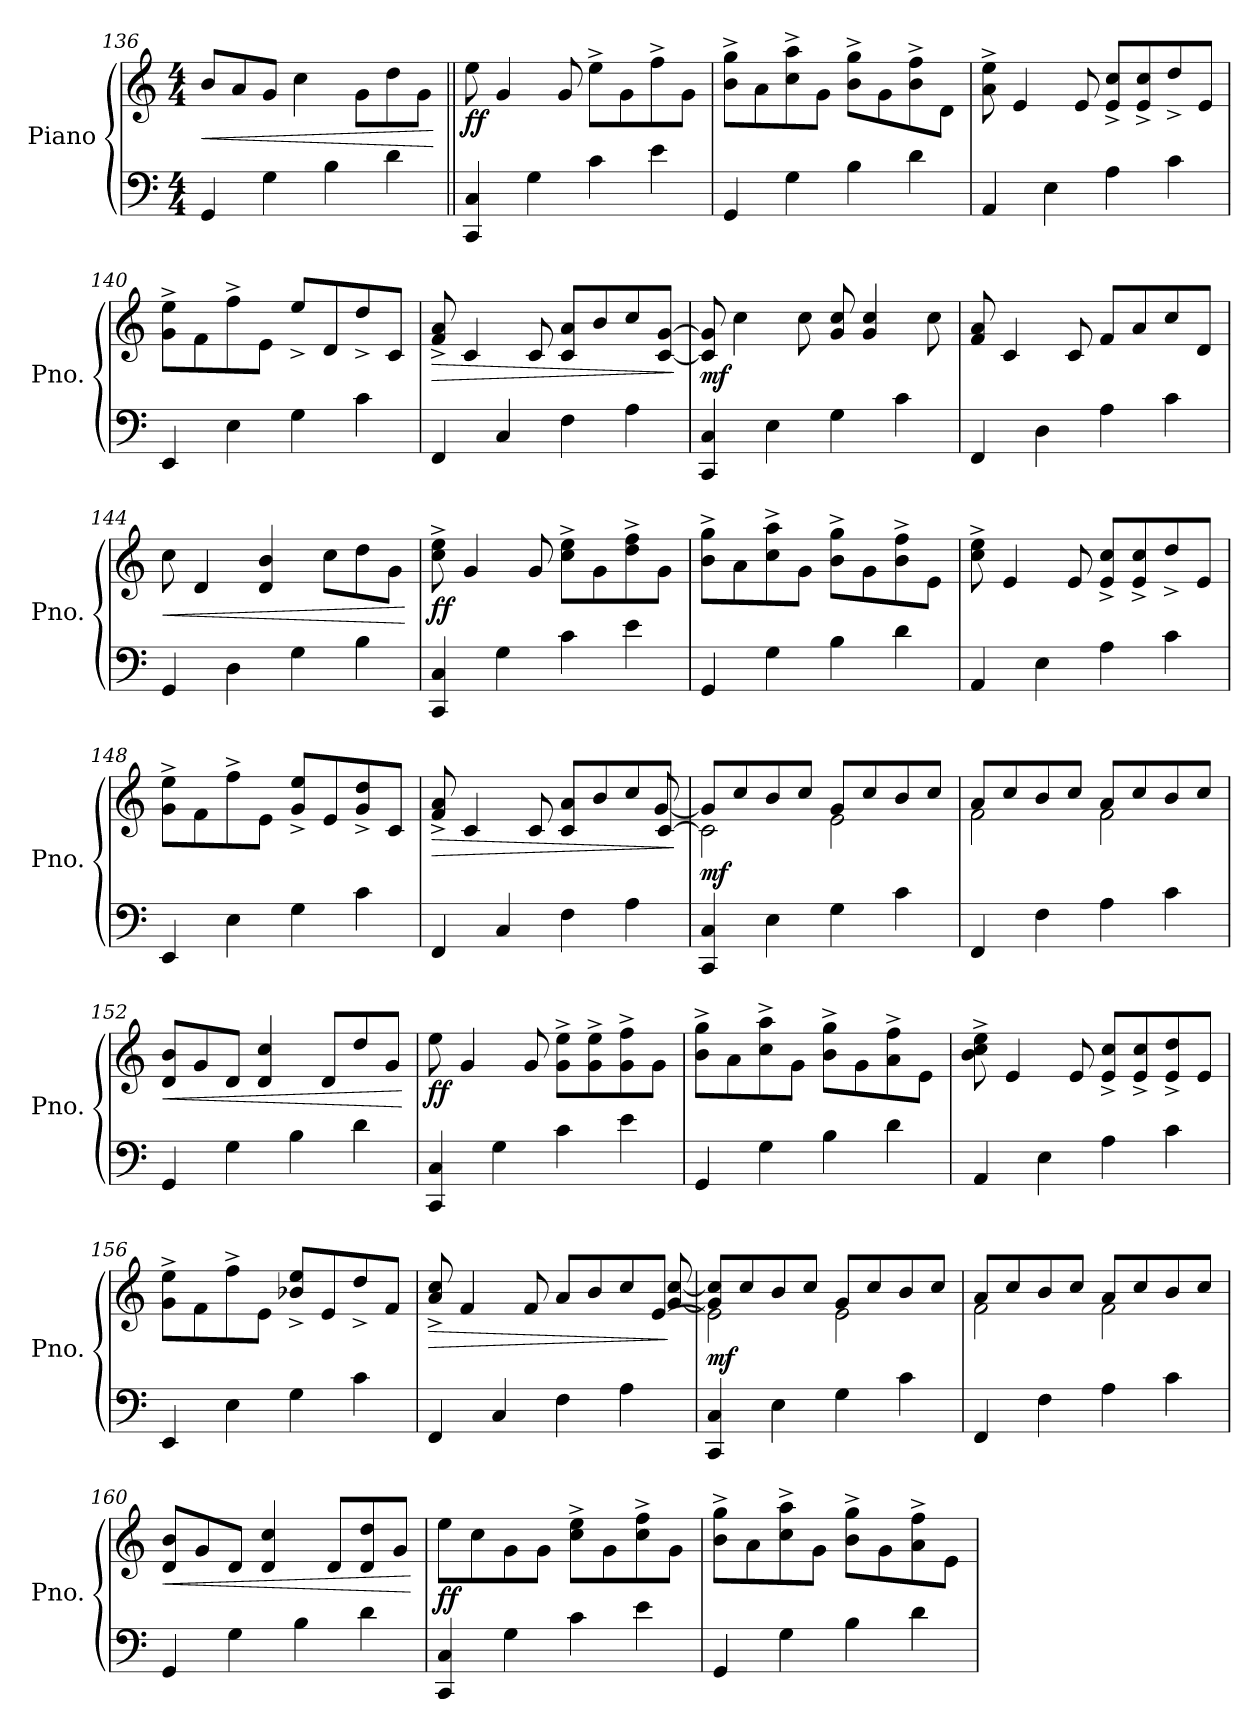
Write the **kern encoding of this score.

**kern	**kern	**dynam
*part1	*part1	*part1
*staff2	*staff1	*staff1/2
*I"Piano	*	*
*I'Pno.	*	*
*clefF4	*clefG2	*
*k[]	*k[]	*
*M4/4	*M4/4	*
=136	=136	=136
!	!	!LO:HP:b
4GG/	8b/L	<
.	8a/	.
4G\	8g/J	.
.	4cc\	.
4B\	.	.
.	8g\L	.
4d\	8dd\	.
.	8g\J	.
.	.	[
!!LO:LB:g=z
=137||	=137||	=137||
!	!	!LO:DY:b
4CC/ 4C/	8ee\	ff
.	4g/	.
4G\	.	.
.	8g/	.
4c\	8ee^\L	.
.	8g\	.
4e\	8ff^\	.
.	8g\J	.
=138	=138	=138
4GG/	8b\^ 8gg\^L	.
.	8a\	.
4G\	8cc\^ 8aa\^	.
.	8g\J	.
4B\	8b\^ 8gg\^L	.
.	8g\	.
4d\	8b\^ 8ff\^	.
.	8d\J	.
=139	=139	=139
4AA/	8a\^ 8ee\^	.
.	4e/	.
4E\	.	.
.	8e/	.
4A\	8e/^ 8cc/^L	.
.	8e/^ 8cc/^	.
4c\	8dd^/	.
.	8e/J	.
=140	=140	=140
4EE/	8g\^ 8ee\^L	.
.	8f\	.
4E\	8ff^\	.
.	8e\J	.
4G\	8ee^/L	.
.	8d/	.
4c\	8dd^/	.
.	8c/J	.
=141	=141	=141
!	!	!LO:HP:b
4FF/	8f/^ 8a/^	>
.	4c/	.
4C/	.	.
.	8c/	.
4F\	8c/ 8a/L	.
.	8b/	.
4A\	8cc/	.
.	[8c/ [8g/J	.
.	.	]
!!LO:LB:g=z
=142	=142	=142
!	!	!LO:DY:b
4CC/ 4C/	8c/] 8g/]	mf
.	4cc\	.
4E\	.	.
.	8cc\	.
4G\	8g/ 8cc/	.
.	4g/ 4cc/	.
4c\	.	.
.	8cc\	.
=143	=143	=143
4FF/	8f/ 8a/	.
.	4c/	.
4D\	.	.
.	8c/	.
4A\	8f/L	.
.	8a/	.
4c\	8cc/	.
.	8d/J	.
=144	=144	=144
!	!	!LO:HP:b
4GG/	8cc\	<
.	4d/	.
4D\	.	.
.	4d/ 4b/	.
4G\	.	.
.	8cc\L	.
4B\	8dd\	.
.	8g\J	.
.	.	[
=145	=145	=145
!	!	!LO:DY:b
4CC/ 4C/	8cc\^ 8ee\^	ff
.	4g/	.
4G\	.	.
.	8g/	.
4c\	8cc\^ 8ee\^L	.
.	8g\	.
4e\	8dd\^ 8ff\^	.
.	8g\J	.
=146	=146	=146
4GG/	8b\^ 8gg\^L	.
.	8a\	.
4G\	8cc\^ 8aa\^	.
.	8g\J	.
4B\	8b\^ 8gg\^L	.
.	8g\	.
4d\	8b\^ 8ff\^	.
.	8e\J	.
!!LO:LB:g=z
=147	=147	=147
4AA/	8cc\^ 8ee\^	.
.	4e/	.
4E\	.	.
.	8e/	.
4A\	8e/^ 8cc/^L	.
.	8e/^ 8cc/^	.
4c\	8dd^/	.
.	8e/J	.
=148	=148	=148
4EE/	8g\^ 8ee\^L	.
.	8f\	.
4E\	8ff^\	.
.	8e\J	.
4G\	8g/^ 8ee/^L	.
.	8e/	.
4c\	8g/^ 8dd/^	.
.	8c/J	.
=149	=149	=149
!	!	!LO:HP:b
*	*^	*
4FF/	8f/^ 8a/^	2..ryy	>
.	4c/	.	.
4C/	.	.	.
.	8c/	.	.
4F\	8c/ 8a/L	.	.
.	8b/	.	.
4A\	8cc/	.	.
.	[8c/J	[8g/	.
*	*v	*v	*
.	.	]
=150	=150	=150
*	*^	*
!	!	!	!LO:DY:b
4CC/ 4C/	2c\]	8g/L]	mf
.	.	8cc/	.
4E\	.	8b/	.
.	.	8cc/J	.
4G\	2e\	8g/L	.
.	.	8cc/	.
4c\	.	8b/	.
.	.	8cc/J	.
=151	=151	=151	=151
4FF/	2f\	8a/L	.
.	.	8cc/	.
4F\	.	8b/	.
.	.	8cc/J	.
4A\	2f\	8a/L	.
.	.	8cc/	.
4c\	.	8b/	.
.	.	8cc/J	.
!!LO:LB:g=z
=152	=152	=152	=152
!	!	!	!LO:HP:b
*	*v	*v	*
4GG/	8d/ 8b/L	<
.	8g/	.
4G\	8d/J	.
.	4d/ 4cc/	.
4B\	.	.
.	8d/L	.
4d\	8dd/	.
.	8g/J	.
.	.	[
=153	=153	=153
!	!	!LO:DY:b
4CC/ 4C/	8ee\	ff
.	4g/	.
4G\	.	.
.	8g/	.
4c\	8g\^ 8ee\^L	.
.	8g\^ 8ee\^	.
4e\	8g\^ 8ff\^	.
.	8g\J	.
=154	=154	=154
4GG/	8b\^ 8gg\^L	.
.	8a\	.
4G\	8cc\^ 8aa\^	.
.	8g\J	.
4B\	8b\^ 8gg\^L	.
.	8g\	.
4d\	8a\^ 8ff\^	.
.	8e\J	.
=155	=155	=155
4AA/	8b\^ 8cc\^ 8ee\^	.
.	4e/	.
4E\	.	.
.	8e/	.
4A\	8e/^ 8cc/^L	.
.	8e/^ 8cc/^	.
4c\	8e/^ 8dd/^	.
.	8e/J	.
=156	=156	=156
4EE/	8g\^ 8ee\^L	.
.	8f\	.
4E\	8ff^\	.
.	8e\J	.
4G\	8b-X/^ 8ee/^L	.
.	8e/	.
4c\	8dd^/	.
.	8f/J	.
!!LO:PB:g=z
=157	=157	=157
!	!	!LO:HP:b
*	*^	*
4FF/	8a/^ 8cc/^	2..ryy	>
.	4f/	.	.
4C/	.	.	.
.	8f/	.	.
4F\	8a/L	.	.
.	8b/	.	.
4A\	8cc/	.	.
.	[8e/J	[8g/ [8cc/	.
*	*v	*v	*
.	.	]
=158	=158	=158
*	*^	*
!	!	!	!LO:DY:b
4CC/ 4C/	2e\]	8g/] 8cc/]L	mf
.	.	8cc/	.
4E\	.	8b/	.
.	.	8cc/J	.
4G\	2e\	8g/L	.
.	.	8cc/	.
4c\	.	8b/	.
.	.	8cc/J	.
=159	=159	=159	=159
4FF/	2f\	8a/L	.
.	.	8cc/	.
4F\	.	8b/	.
.	.	8cc/J	.
4A\	2f\	8a/L	.
.	.	8cc/	.
4c\	.	8b/	.
.	.	8cc/J	.
=160	=160	=160	=160
!	!	!	!LO:HP:b
*	*v	*v	*
4GG/	8d/ 8b/L	<
.	8g/	.
4G\	8d/J	.
.	4d/ 4cc/	.
4B\	.	.
.	8d/L	.
4d\	8d/ 8dd/	.
.	8g/J	.
.	.	[
=161	=161	=161
!	!	!LO:DY:b
4CC/ 4C/	8ee\L	ff
.	8cc\	.
4G\	8g\	.
.	8g\J	.
4c\	8cc\^ 8ee\^L	.
.	8g\	.
4e\	8cc\^ 8ff\^	.
.	8g\J	.
!!LO:LB:g=z
=162	=162	=162
4GG/	8b\^ 8gg\^L	.
.	8a\	.
4G\	8cc\^ 8aa\^	.
.	8g\J	.
4B\	8b\^ 8gg\^L	.
.	8g\	.
4d\	8a\^ 8ff\^	.
.	8e\J	.
=	=	=
*-	*-	*-
